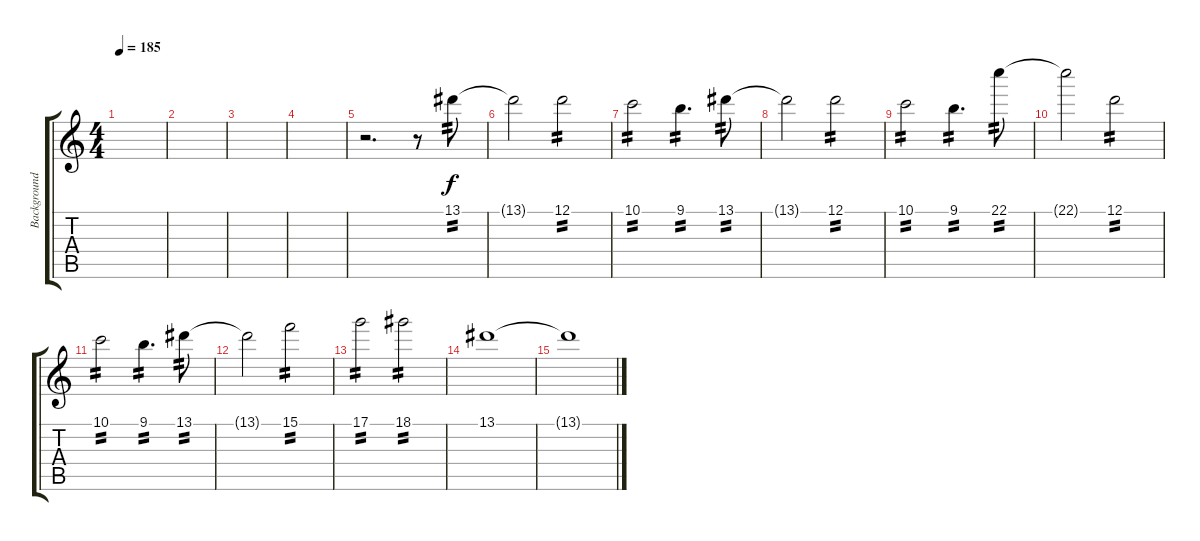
\track ("Background Guitar (Monte Money)" "Background") {instrument distortionguitar}
\staff {score tabs}
\tuning (D4 A3 F3 C3 G2 C2) {hide}
\ts (4 4)
\tempo 185
\clef g2
\ks c
|
|
|
|
r.2{d} r.8 13.1.8{tp 2} |
13.1{t}.2 12.1.2{tp 2} |
10.1.2{tp 2} 9.1.4{d tp 2} 13.1.8{tp 2} |
13.1{t}.2 12.1.2{tp 2} |
10.1.2{tp 2} 9.1.4{d tp 2} 22.1.8{tp 2} |
22.1{t}.2 12.1.2{tp 2} |
10.1.2{tp 2} 9.1.4{d tp 2} 13.1.8{tp 2} |
13.1{t}.2 15.1.2{tp 2} |
17.1.2{tp 2} 18.1.2{tp 2} |
13.1.1{volume 0} |
13.1{t}.1
